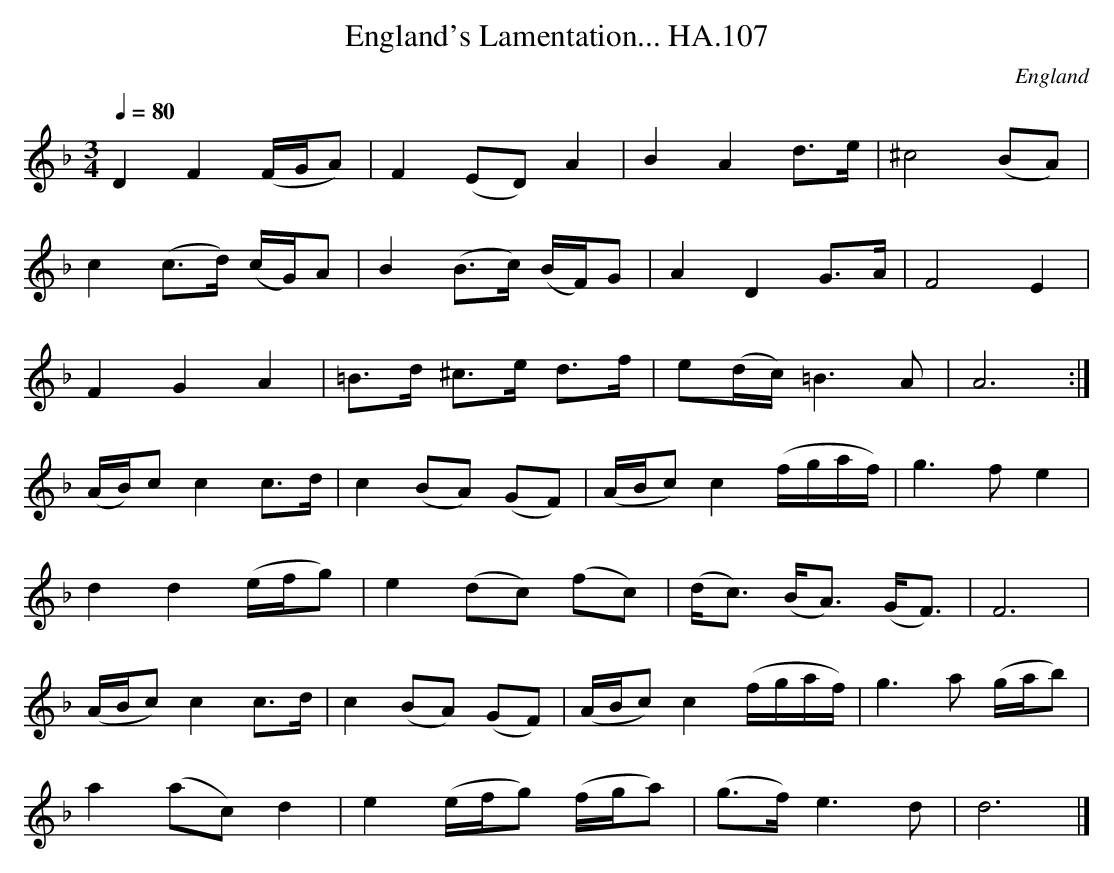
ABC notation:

X:1
T:England's Lamentation... HA.107
M:3/4
L:1/8
Q:1/4=80
O:England
notC:"..for the late Queen Mary"
K:F major
D2F2(F/G/A)|F2(ED)A2|B2A2d>e|^c4(BA)|!
c2(c>d) (c/G/)A|B2(B>c) (B/F/)G|A2D2G>A|F4E2|!
F2G2A2|=B>d ^c>e d>f|e(d/c/)=B3A|A6:|!
(A/B/)c c2c>d|c2(BA) (GF)|(A/B/c) c2 (f/g/a/f/)|g3fe2|!
d2d2(e/f/g)|e2(dc) (fc)|(d<c) (B<A) (G<F)|F6|!
(A/B/c) c2 c>d|c2(BA) (GF)|(A/B/c) c2 (f/g/a/f/)|g3a (g/a/b)|!
a2(ac)d2|e2(e/f/g) (f/g/a)|(g>f) e3d|d6|]
